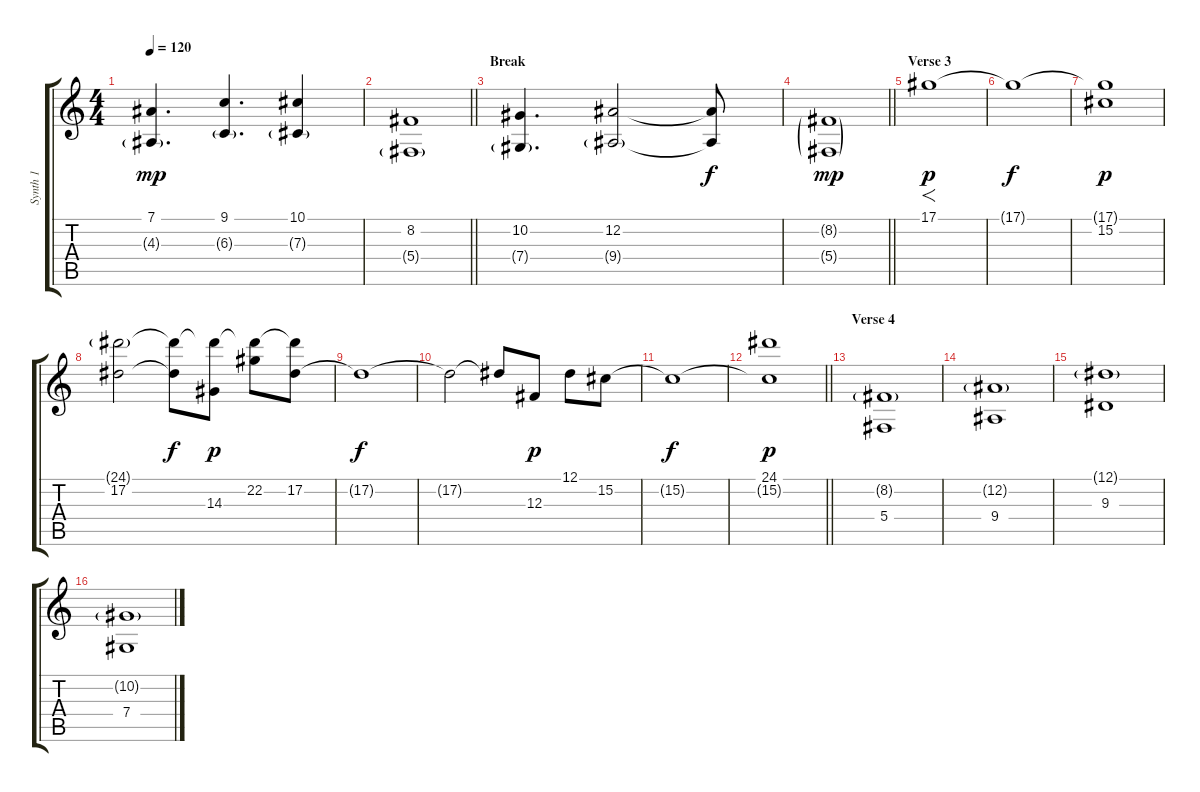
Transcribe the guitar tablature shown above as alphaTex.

\track ("Synth 1" "Synth 1") {instrument synthstrings1}
\staff {score tabs}
\tuning (Eb4 Bb3 Gb3 Db3 Ab2 Eb2) {hide}
\ts (4 4)
\tempo 120
\clef g2
\ks c
(7.1 4.3{g}).4{d dy mp} (9.1 6.3{g}).4{d} (10.1 7.3{g}).4 |
\barLineRight lightlight
(8.2 5.4{g}).1 |
\section ("" "Break")
(10.2 7.4{g}).4{d} (12.2 9.4{g}).2 (12.2{t} 9.4{t}).8{dy f} |
\barLineRight lightlight
(8.2{g} 5.4{g}).1{dy mp} |
\section ("" "Verse 3")
17.1.1{f dy p} |
17.1{t}.1{dy f volume 0} |
(17.1{t} 15.2).1{dy p volume 13} |
(24.1{g} 17.2).2 (24.1{t} 17.2{t}).8{dy f} (24.1{t} 14.3).8{dy p} (24.1{t} 22.2).8 (24.1{t} 17.2).8 |
17.2{t}.1{dy f} |
17.2{t}.2 17.2{t}.8 12.3.8{dy p} 12.1.8 15.2.8 |
15.2{t}.1{dy f} |
\barLineRight lightlight
(24.1 15.2{t}).1{dy p} |
\section ("" "Verse 4")
(8.2{g} 5.4).1 |
(12.2{g} 9.4).1 |
(12.1{g} 9.3).1 |
(10.2{g} 7.4).1
